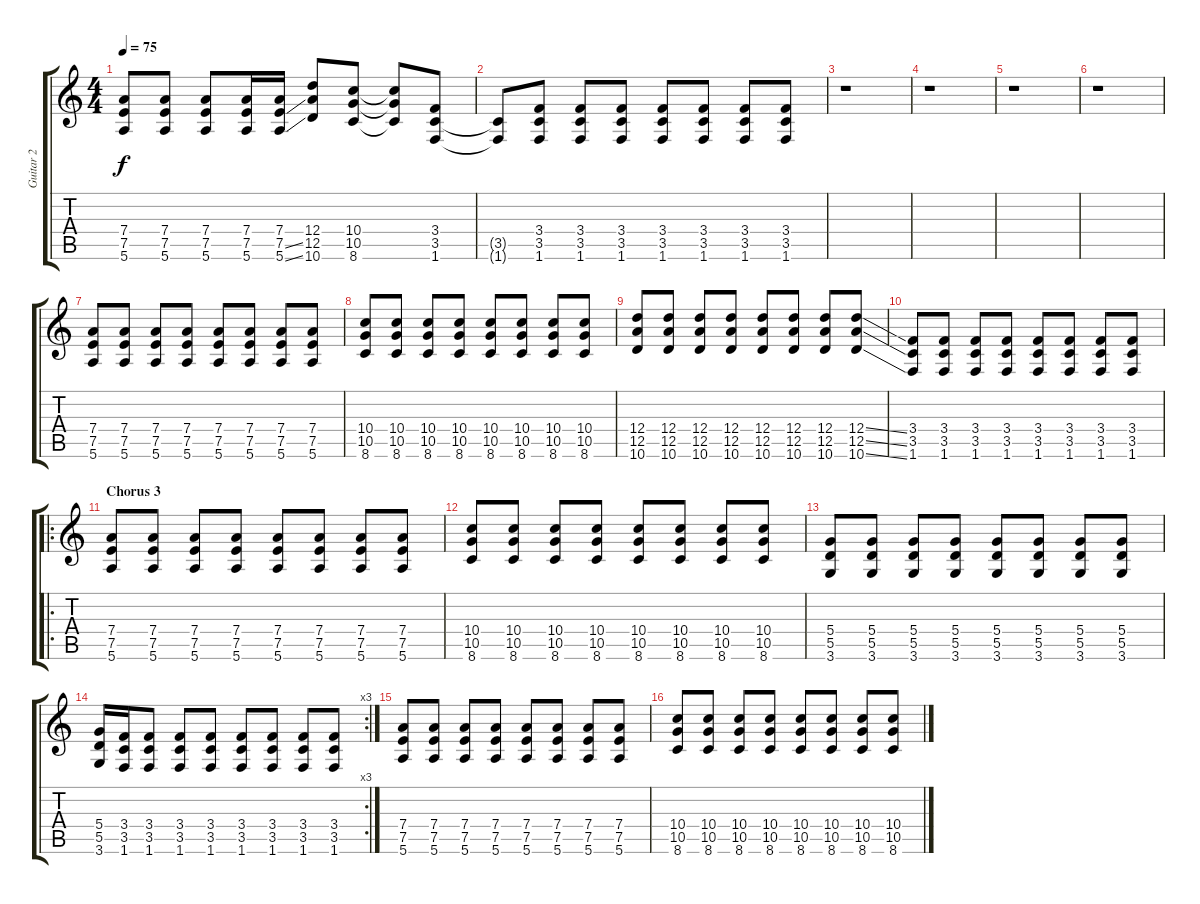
\track ("Guitar 2" "Guitar 2") {instrument distortionguitar}
\staff {score tabs}
\tuning (E4 B3 G3 D3 A2 E2) {hide}
\ts (4 4)
\tempo 75
\clef g2
\ks c
(7.4{t} 7.5{t} 5.6{t}).8{dy f} (7.4 7.5 5.6).8 (7.4 7.5 5.6).8 (7.4 7.5 5.6).16 (7.4 7.5{ss} 5.6{ss}).16 (12.4 12.5 10.6).8 (10.4 10.5 8.6).8 (10.4{t} 10.5{t} 8.6{t}).8 (3.4 3.5 1.6).8 |
(3.5{t} 1.6{t}).8 (3.4 3.5 1.6).8 (3.4 3.5 1.6).8 (3.4 3.5 1.6).8 (3.4 3.5 1.6).8 (3.4 3.5 1.6).8 (3.4 3.5 1.6).8 (3.4 3.5 1.6).8 |
r.1 |
r.1 |
r.1 |
r.1 |
(7.4 7.5 5.6).8 (7.4 7.5 5.6).8 (7.4 7.5 5.6).8 (7.4 7.5 5.6).8 (7.4 7.5 5.6).8 (7.4 7.5 5.6).8 (7.4 7.5 5.6).8 (7.4 7.5 5.6).8 |
(10.4 10.5 8.6).8 (10.4 10.5 8.6).8 (10.4 10.5 8.6).8 (10.4 10.5 8.6).8 (10.4 10.5 8.6).8 (10.4 10.5 8.6).8 (10.4 10.5 8.6).8 (10.4 10.5 8.6).8 |
(12.4 12.5 10.6).8 (12.4 12.5 10.6).8 (12.4 12.5 10.6).8 (12.4 12.5 10.6).8 (12.4 12.5 10.6).8 (12.4 12.5 10.6).8 (12.4 12.5 10.6).8 (12.4{ss} 12.5{ss} 10.6{ss}).8 |
(3.4 3.5 1.6).8 (3.4 3.5 1.6).8 (3.4 3.5 1.6).8 (3.4 3.5 1.6).8 (3.4 3.5 1.6).8 (3.4 3.5 1.6).8 (3.4 3.5 1.6).8 (3.4 3.5 1.6).8 |
\ro
\section ("" "Chorus 3")
(7.4 7.5 5.6).8 (7.4 7.5 5.6).8 (7.4 7.5 5.6).8 (7.4 7.5 5.6).8 (7.4 7.5 5.6).8 (7.4 7.5 5.6).8 (7.4 7.5 5.6).8 (7.4 7.5 5.6).8 |
(10.4 10.5 8.6).8 (10.4 10.5 8.6).8 (10.4 10.5 8.6).8 (10.4 10.5 8.6).8 (10.4 10.5 8.6).8 (10.4 10.5 8.6).8 (10.4 10.5 8.6).8 (10.4 10.5 8.6).8 |
(5.4 5.5 3.6).8 (5.4 5.5 3.6).8 (5.4 5.5 3.6).8 (5.4 5.5 3.6).8 (5.4 5.5 3.6).8 (5.4 5.5 3.6).8 (5.4 5.5 3.6).8 (5.4 5.5 3.6).8 |
\rc 3
(5.4 5.5 3.6).16 (3.4 3.5 1.6).16 (3.4 3.5 1.6).8 (3.4 3.5 1.6).8 (3.4 3.5 1.6).8 (3.4 3.5 1.6).8 (3.4 3.5 1.6).8 (3.4 3.5 1.6).8 (3.4 3.5 1.6).8 |
(7.4 7.5 5.6).8 (7.4 7.5 5.6).8 (7.4 7.5 5.6).8 (7.4 7.5 5.6).8 (7.4 7.5 5.6).8 (7.4 7.5 5.6).8 (7.4 7.5 5.6).8 (7.4 7.5 5.6).8 |
(10.4 10.5 8.6).8 (10.4 10.5 8.6).8 (10.4 10.5 8.6).8 (10.4 10.5 8.6).8 (10.4 10.5 8.6).8 (10.4 10.5 8.6).8 (10.4 10.5 8.6).8 (10.4 10.5 8.6).8
